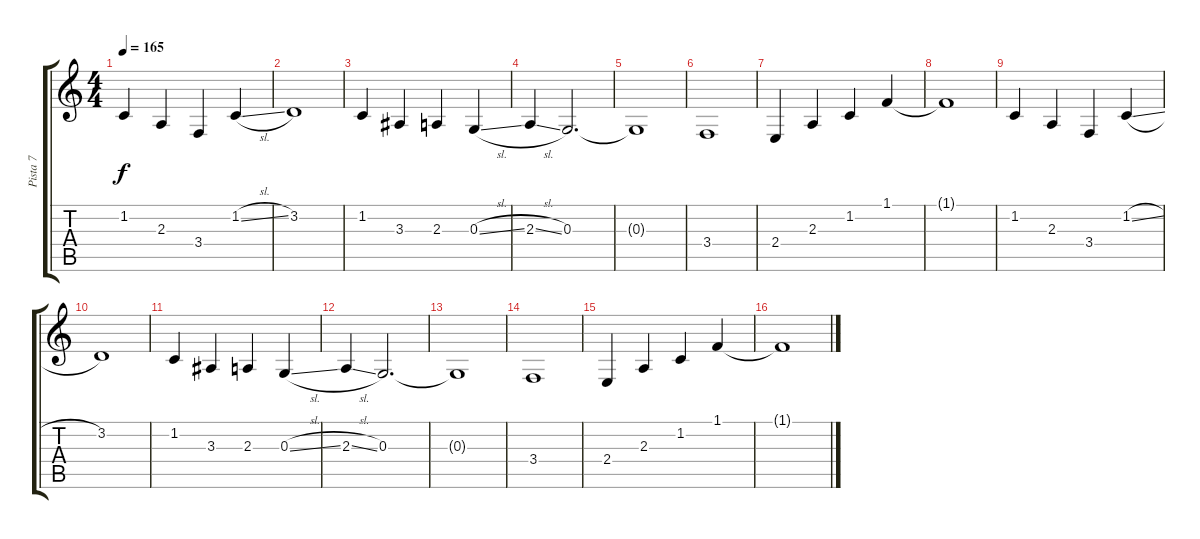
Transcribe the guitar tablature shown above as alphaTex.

\track ("Pista 7" "Pista 7") {instrument electricgrandpiano}
\staff {score tabs}
\tuning (E4 B3 G3 D3 A2 E2) {hide}
\ts (4 4)
\tempo 165
\clef g2
\ks c
1.2.4{dy f} 2.3.4 3.4.4 1.2{sl}.4 |
3.2.1 |
1.2.4 3.3.4 2.3.4 0.3{sl}.4 |
2.3{sl}.4 0.3.2{d} |
0.3{t}.1 |
3.4.1 |
2.4.4 2.3.4 1.2.4 1.1.4 |
1.1{t}.1 |
1.2.4 2.3.4 3.4.4 1.2{sl}.4 |
3.2.1 |
1.2.4 3.3.4 2.3.4 0.3{sl}.4 |
2.3{sl}.4 0.3.2{d} |
0.3{t}.1 |
3.4.1 |
2.4.4 2.3.4 1.2.4 1.1.4 |
1.1{t}.1
